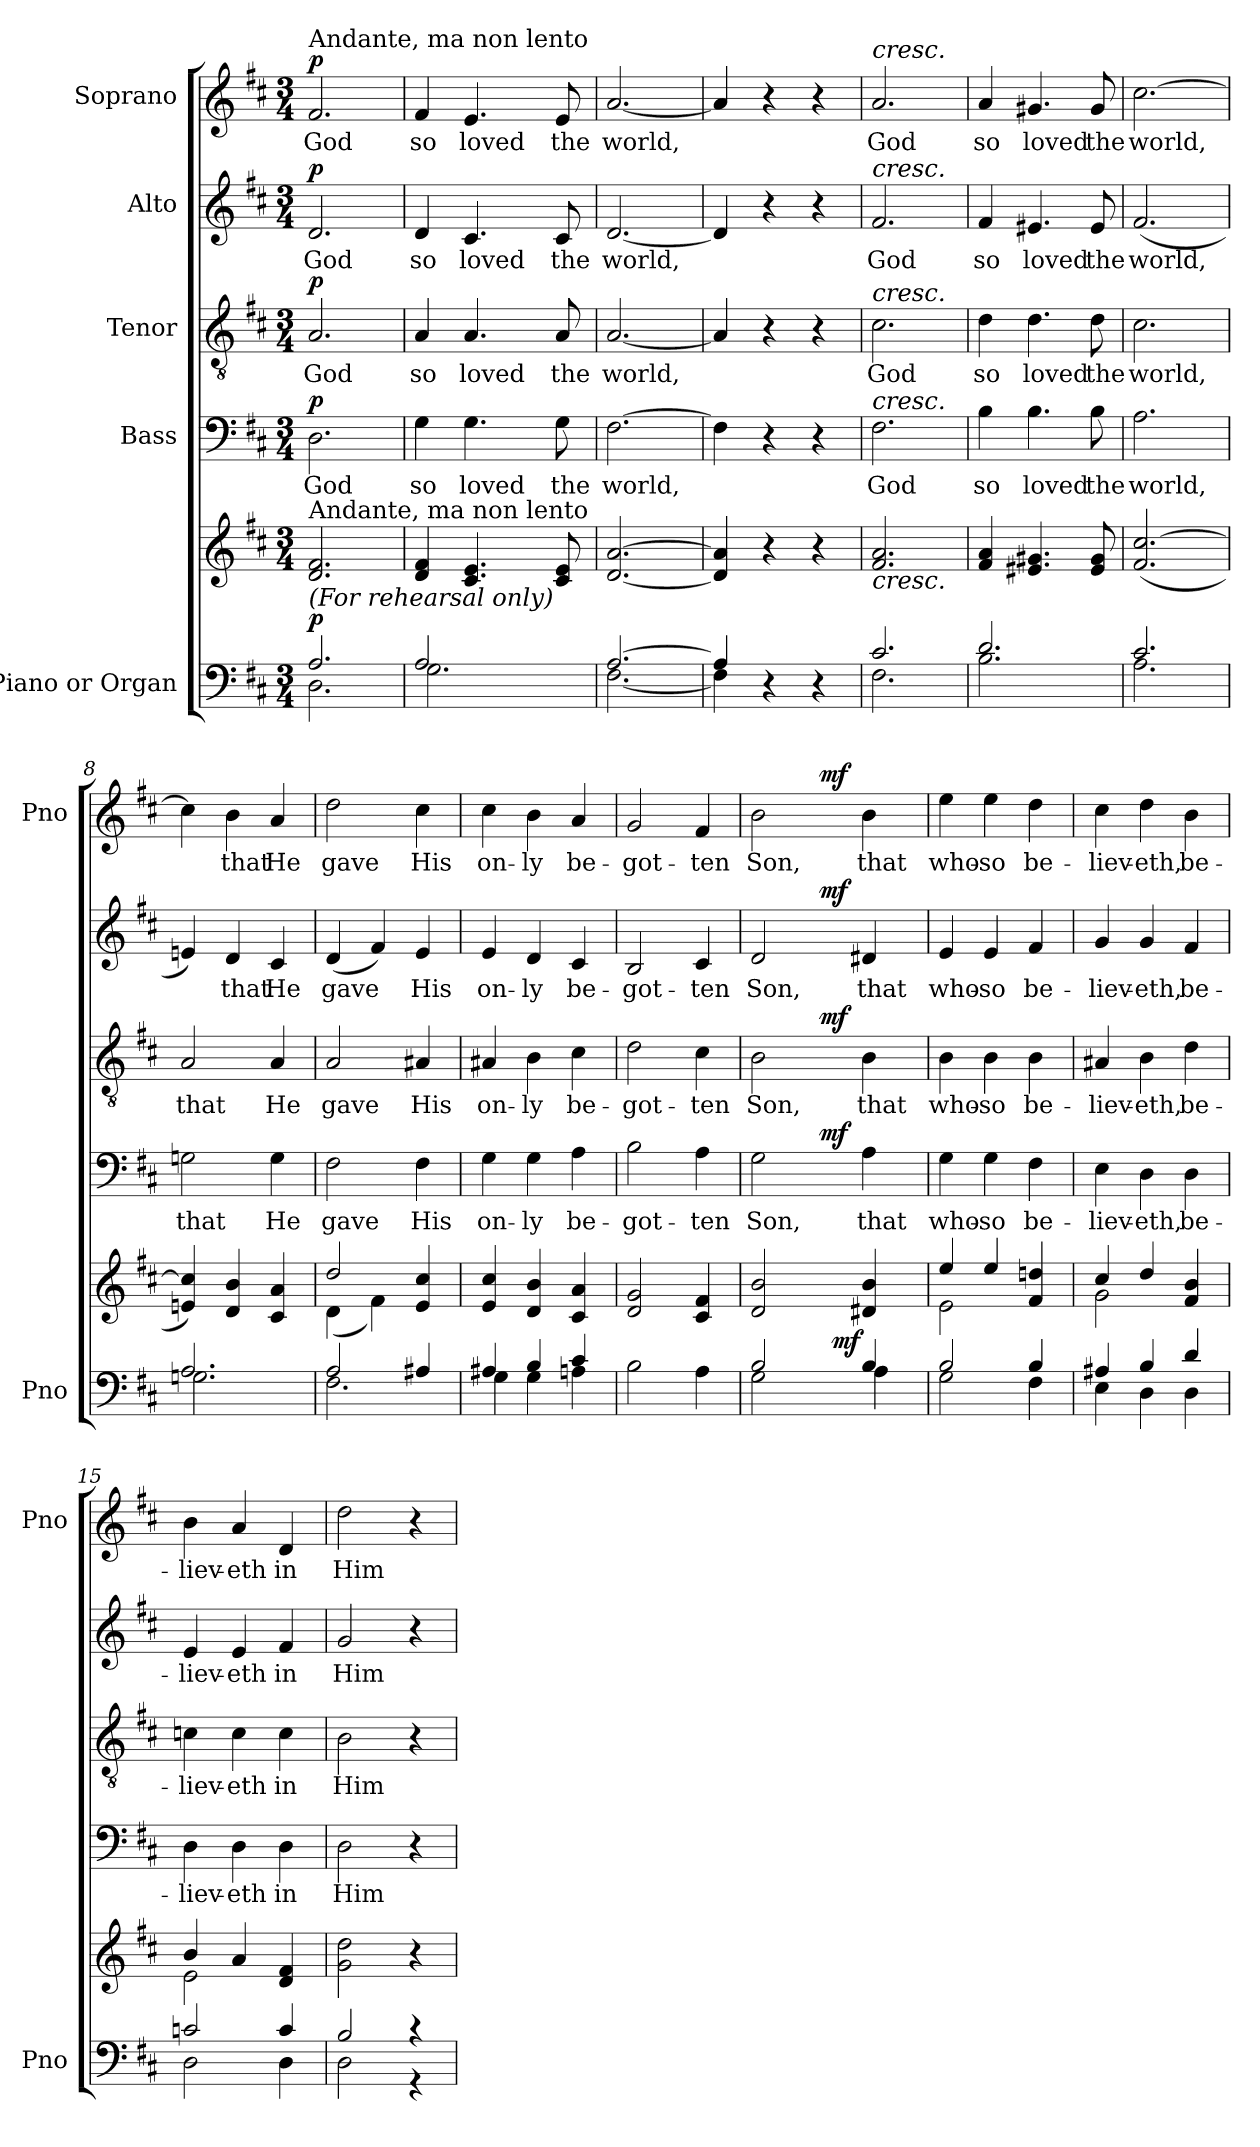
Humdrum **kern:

**kern	**kern	**dynam	**kern	**text	**dynam	**kern	**text	**dynam	**kern	**text	**dynam	**kern	**text	**dynam
*part5	*part5	*part5	*part4	*part4	*part4	*part3	*part3	*part3	*part2	*part2	*part2	*part1	*part1	*part1
*staff6	*staff5	*staff5/6	*staff4	*staff4	*staff4	*staff3	*staff3	*staff3	*staff2	*staff2	*staff2	*staff1	*staff1	*staff1
*I"Piano or Organ	*	*	*I"Bass	*	*	*I"Tenor	*	*	*I"Alto	*	*	*I"Soprano	*	*
*I'Pno	*	*	*	*	*	*	*	*	*	*	*	*I'Pno	*	*
*clefF4	*clefG2	*	*clefF4	*	*	*clefGv2	*	*	*clefG2	*	*	*clefG2	*	*
*k[f#c#]	*k[f#c#]	*	*k[f#c#]	*	*	*k[f#c#]	*	*	*k[f#c#]	*	*	*k[f#c#]	*	*
*D:	*D:	*	*D:	*	*	*D:	*	*	*D:	*	*	*D:	*	*
*M3/4	*M3/4	*	*M3/4	*	*	*M3/4	*	*	*M3/4	*	*	*M3/4	*	*
=1	=1	=1	=1	=1	=1	=1	=1	=1	=1	=1	=1	=1	=1	=1
*^	*	*	*	*	*	*	*	*	*	*	*	*	*	*
!	!	!	!	!	!	!	!	!	!	!	!	!	!LO:TX:a:t=Andante, ma non lento	!	!
!	!	!LO:TX:a:t=Andante, ma non lento	!	!	!	!	!	!	!	!	!	!	!	!	!
!LO:TX:a:i:t=(For rehearsal only)	!	!	!	!	!	!	!	!	!	!	!	!	!	!	!
!	!	!	!LO:DY:a=2	!	!	!LO:DY:a	!	!	!LO:DY:a	!	!	!LO:DY:a	!	!	!LO:DY:a
2.A/	2.D\	2.d/ 2.f#/	p	2.D\	God	p	2.A/	God	p	2.d/	God	p	2.f#/	God	p
=2	=2	=2	=2	=2	=2	=2	=2	=2	=2	=2	=2	=2	=2	=2	=2
*	*	*^	*	*	*	*	*	*	*	*	*	*	*^	*	*
2A/	2.G\	4d/ 4f#/	4...ryy	.	4G\	so	.	4A/	so	.	4d/	so	.	4f#/	4...ryy	so	.
.	.	4.c#/ 4.e/	.	.	4.G\	loved	.	4.A/	loved	.	4.c#/	loved	.	4.e/	.	loved	.
*	*	*MM90	*	*	*	*	*	*	*	*	*	*	*	*MM90	*	*	*
.	.	.	4ryy	.	.	.	.	.	.	.	.	.	.	.	4ryy	.	.
4ryy	.	.	.	.	.	.	.	.	.	.	.	.	.	.	.	.	.
.	.	8c#/ 8e/	.	.	8G\	the	.	8A/	the	.	8c#/	the	.	8e/	.	the	.
.	.	.	32ryy	.	.	.	.	.	.	.	.	.	.	.	32ryy	.	.
*	*	*v	*v	*	*	*	*	*	*	*	*	*	*	*v	*v	*	*
=3	=3	=3	=3	=3	=3	=3	=3	=3	=3	=3	=3	=3	=3	=3	=3
[>2.A/	[<2.F#\	[2.d/ [2.a/	.	[2.F#\	world,	.	[2.A/	world,	.	[2.d/	world,	.	[2.a/	world,	.
=4	=4	=4	=4	=4	=4	=4	=4	=4	=4	=4	=4	=4	=4	=4	=4
4A/]	4F#\]	4d/] 4a/]	.	4F#\]	.	.	4A/]	.	.	4d/]	.	.	4a/]	.	.
4r	2ryy	4r	.	4r	.	.	4r	.	.	4r	.	.	4r	.	.
4r	.	4r	.	4r	.	.	4r	.	.	4r	.	.	4r	.	.
=5	=5	=5	=5	=5	=5	=5	=5	=5	=5	=5	=5	=5	=5	=5	=5
!	!	!	!	!	!	!	!	!	!	!	!	!	!LO:TX:a:i:t=cresc.	!	!
!	!	!	!	!	!	!	!	!	!	!LO:TX:a:i:t=cresc.	!	!	!	!	!
!	!	!	!	!	!	!	!LO:TX:a:i:t=cresc.	!	!	!	!	!	!	!	!
!	!	!	!	!LO:TX:a:i:t=cresc.	!	!	!	!	!	!	!	!	!	!	!
!	!	!LO:TX:b:i:t=cresc.	!	!	!	!	!	!	!	!	!	!	!	!	!
2.c#/	2.F#\	2.f#/ 2.a/	.	2.F#\	God	.	2.c#\	God	.	2.f#/	God	.	2.a/	God	.
=6	=6	=6	=6	=6	=6	=6	=6	=6	=6	=6	=6	=6	=6	=6	=6
2.d/	2.B\	4f#/ 4a/	.	4B\	so	.	4d\	so	.	4f#/	so	.	4a/	so	.
.	.	4.e#X/ 4.g#X/	.	4.B\	loved	.	4.d\	loved	.	4.e#X/	loved	.	4.g#X/	loved	.
.	.	8e#/ 8g#/	.	8B\	the	.	8d\	the	.	8e#/	the	.	8g#/	the	.
=7	=7	=7	=7	=7	=7	=7	=7	=7	=7	=7	=7	=7	=7	=7	=7
2.c#/	2.A\	(2.f#/ [>2.cc#/	.	2.A\	world,	.	2.c#\	world,	.	(2.f#/	world,	.	[2.cc#\	world,	.
=8	=8	=8	=8	=8	=8	=8	=8	=8	=8	=8	=8	=8	=8	=8	=8
2.A/	2.Gn\	4en/ 4cc#/])	.	2Gn\	that	.	2A/	that	.	4en/)	.	.	4cc#\]	.	.
.	.	4d/ 4b/	.	.	.	.	.	.	.	4d/	that	.	4b\	that	.
.	.	4c#/ 4a/	.	4G\	He	.	4A/	He	.	4c#/	He	.	4a/	He	.
!!LO:LB:g=z
=9	=9	=9	=9	=9	=9	=9	=9	=9	=9	=9	=9	=9	=9	=9	=9
*	*	*^	*	*	*	*	*	*	*	*	*	*	*	*	*
2A/	2.F#\	2dd/	(4d\	.	2F#\	gave	.	2A/	gave	.	(4d/	gave	.	2dd\	gave	.
.	.	.	4f#\)	.	.	.	.	.	.	.	4f#/)	.	.	.	.	.
4A#X/	.	4e/ 4cc#/	4ryy	.	4F#\	His	.	4A#X/	His	.	4e/	His	.	4cc#\	His	.
*	*	*v	*v	*	*	*	*	*	*	*	*	*	*	*	*	*
=10	=10	=10	=10	=10	=10	=10	=10	=10	=10	=10	=10	=10	=10	=10	=10
4A#X/	4G\	4e/ 4cc#/	.	4G\	on-	.	4A#X/	on-	.	4e/	on-	.	4cc#\	on-	.
4B/	4G\	4d/ 4b/	.	4G\	-ly	.	4B\	-ly	.	4d/	-ly	.	4b\	-ly	.
4c#/	4An\	4c#/ 4a/	.	4A\	be-	.	4c#\	be-	.	4c#/	be-	.	4a/	be-	.
*v	*v	*	*	*	*	*	*	*	*	*	*	*	*	*	*
=11	=11	=11	=11	=11	=11	=11	=11	=11	=11	=11	=11	=11	=11	=11
2B\	2d/ 2g/	.	2B\	-got-	.	2d\	-got-	.	2B/	-got-	.	2g/	-got-	.
4A\	4c#/ 4f#/	.	4A\	-ten	.	4c#\	-ten	.	4c#/	-ten	.	4f#/	-ten	.
=12	=12	=12	=12	=12	=12	=12	=12	=12	=12	=12	=12	=12	=12	=12
*^	*	*	*^	*	*	*^	*	*	*^	*	*	*^	*	*
*	*^	*	*	*	*	*	*	*	*	*	*	*	*	*	*	*	*	*	*
2B/	2G\	4.ryy	2d/ 2b/	.	2G\	4ryy	Son,	.	2B\	4ryy	Son,	.	2d/	4ryy	Son,	.	2b\	4ryy	Son,	.
.	.	.	.	.	.	16.ryy	.	.	.	16.ryy	.	.	.	16.ryy	.	.	.	16.ryy	.	.
!	!	!	!	!	!	!	!	!LO:DY:a	!	!	!	!LO:DY:a	!	!	!	!LO:DY:a	!	!	!	!LO:DY:a
.	.	.	.	.	.	4ryy	.	mf	.	4ryy	.	mf	.	4ryy	.	mf	.	4ryy	.	mf
!	!	!	!	!LO:DY:a=2	!	!	!	!	!	!	!	!	!	!	!	!	!	!	!	!
.	.	4.ryy	.	mf	.	.	.	.	.	.	.	.	.	.	.	.	.	.	.	.
4B/	4A\	.	4d#X/ 4b/	.	4A\	.	that	.	4B\	.	that	.	4d#X/	.	that	.	4b\	.	that	.
.	.	.	.	.	.	8ryy	.	.	.	8ryy	.	.	.	8ryy	.	.	.	8ryy	.	.
.	.	.	.	.	.	32ryy	.	.	.	32ryy	.	.	.	32ryy	.	.	.	32ryy	.	.
*	*	*	*	*	*v	*v	*	*	*	*	*	*	*v	*v	*	*	*v	*v	*	*
*	*v	*v	*	*	*	*	*	*v	*v	*	*	*	*	*	*	*	*
=13	=13	=13	=13	=13	=13	=13	=13	=13	=13	=13	=13	=13	=13	=13	=13
*	*	*^	*	*	*	*	*	*	*	*	*	*	*	*	*
2B/	2G\	4ee/	2e\	.	4G\	who-	.	4B\	who-	.	4e/	who-	.	4ee\	who-	.
.	.	4ee/	.	.	4G\	-so	.	4B\	-so	.	4e/	-so	.	4ee\	-so	.
4B/	4F#\	4f#/ 4ddn/	4ryy	.	4F#\	be-	.	4B\	be-	.	4f#/	be-	.	4dd\	be-	.
=14	=14	=14	=14	=14	=14	=14	=14	=14	=14	=14	=14	=14	=14	=14	=14	=14
4A#X/	4E\	4cc#/	2g\	.	4E\	-liev-	.	4A#X/	-liev-	.	4g/	-liev-	.	4cc#\	-liev-	.
4B/	4D\	4dd/	.	.	4D\	-eth,	.	4B\	-eth,	.	4g/	-eth,	.	4dd\	-eth,	.
4d/	4D\	4f#/ 4b/	4ryy	.	4D\	be-	.	4d\	be-	.	4f#/	be-	.	4b\	be-	.
=15	=15	=15	=15	=15	=15	=15	=15	=15	=15	=15	=15	=15	=15	=15	=15	=15
2cn/	2D\	4b/	2e\	.	4D\	-liev-	.	4cn\	-liev-	.	4e/	-liev-	.	4b\	-liev-	.
.	.	4a/	.	.	4D\	-eth	.	4c\	-eth	.	4e/	-eth	.	4a/	-eth	.
4c/	4D\	4d/ 4f#/	4ryy	.	4D\	in	.	4c\	in	.	4f#/	in	.	4d/	in	.
*	*	*v	*v	*	*	*	*	*	*	*	*	*	*	*	*	*
!!LO:PB:g=z
=16	=16	=16	=16	=16	=16	=16	=16	=16	=16	=16	=16	=16	=16	=16	=16
2B/	2D\	2g\ 2dd\	.	2D\	Him	.	2B\	Him	.	2g/	Him	.	2dd\	Him	.
4r	4r	4r	.	4r	.	.	4r	.	.	4r	.	.	4r	.	.
*v	*v	*	*	*	*	*	*	*	*	*	*	*	*	*	*
=	=	=	=	=	=	=	=	=	=	=	=	=	=	=
*-	*-	*-	*-	*-	*-	*-	*-	*-	*-	*-	*-	*-	*-	*-
